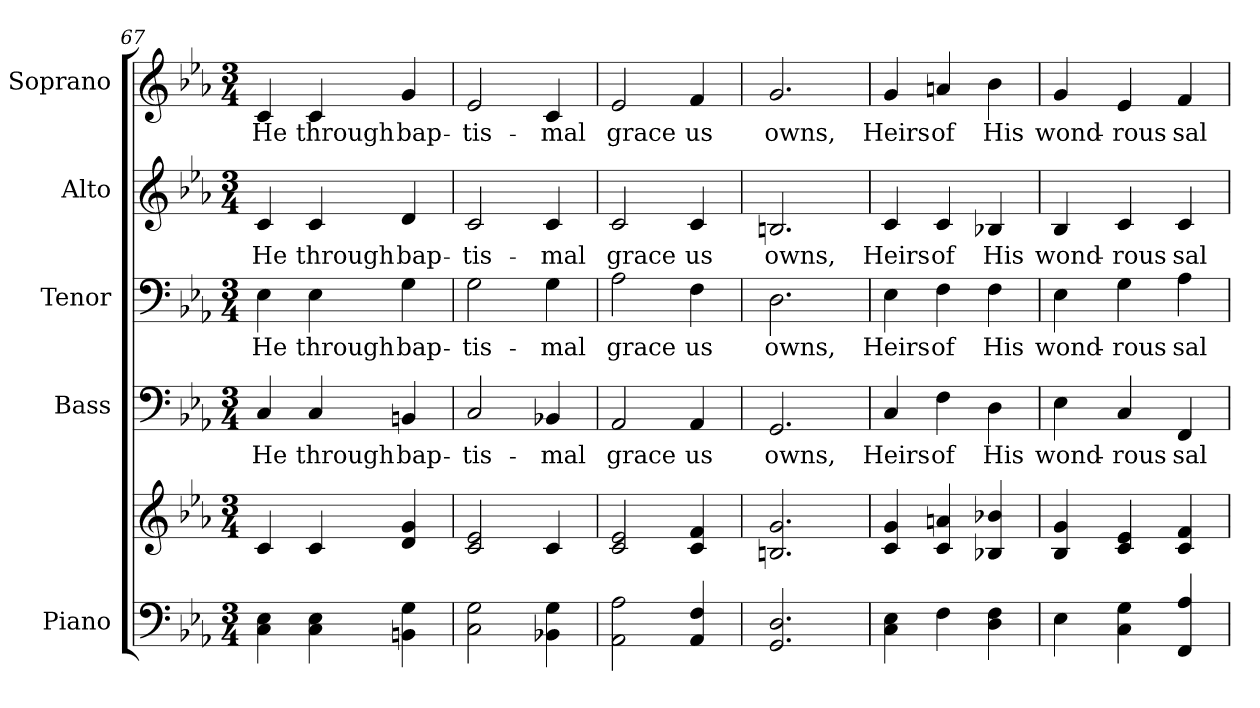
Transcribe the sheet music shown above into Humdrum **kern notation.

**kern	**kern	**kern	**text	**kern	**text	**kern	**text	**kern	**text
*part5	*part5	*part4	*part4	*part3	*part3	*part2	*part2	*part1	*part1
*staff6	*staff5	*staff4	*staff4	*staff3	*staff3	*staff2	*staff2	*staff1	*staff1
*I"Piano	*	*I"Bass	*	*I"Tenor	*	*I"Alto	*	*I"Soprano	*
*I'Pno.	*	*I'B.	*	*I'T.	*	*I'A.	*	*I'S.	*
*clefF4	*clefG2	*clefF4	*	*clefF4	*	*clefG2	*	*clefG2	*
*k[b-e-a-]	*k[b-e-a-]	*k[b-e-a-]	*	*k[b-e-a-]	*	*k[b-e-a-]	*	*k[b-e-a-]	*
*E-:	*E-:	*E-:	*	*E-:	*	*E-:	*	*E-:	*
*M3/4	*M3/4	*M3/4	*	*M3/4	*	*M3/4	*	*M3/4	*
=67	=67	=67	=67	=67	=67	=67	=67	=67	=67
!	!	!	!LO:LY:b:color=#000000	!	!	!	!	!	!
!	!	!	!	!	!LO:LY:b:color=#000000	!	!	!	!
!	!	!	!	!	!	!	!LO:LY:b:color=#000000	!	!
!	!	!	!	!	!	!	!	!	!LO:LY:b:color=#000000
4Ci\ 4E-i	4ci/	4Ci/	He	4E-i\	He	4ci/	He	4ci/	He
!	!	!	!LO:LY:b:color=#000000	!	!	!	!	!	!
!	!	!	!	!	!LO:LY:b:color=#000000	!	!	!	!
!	!	!	!	!	!	!	!LO:LY:b:color=#000000	!	!
!	!	!	!	!	!	!	!	!	!LO:LY:b:color=#000000
4Ci\ 4E-i	4ci/	4Ci/	through	4E-i\	through	4ci/	through	4ci/	through
!	!	!	!LO:LY:b:color=#000000	!	!	!	!	!	!
!	!	!	!	!	!LO:LY:b:color=#000000	!	!	!	!
!	!	!	!	!	!	!	!LO:LY:b:color=#000000	!	!
!	!	!	!	!	!	!	!	!	!LO:LY:b:color=#000000
4BBni\ 4Gi	4di/ 4gi	4BBni/	bap-	4Gi\	bap-	4di/	bap-	4gi/	bap-
!!LO:PB:g=z
=68	=68	=68	=68	=68	=68	=68	=68	=68	=68
!	!	!	!LO:LY:b:color=#000000	!	!	!	!	!	!
!	!	!	!	!	!LO:LY:b:color=#000000	!	!	!	!
!	!	!	!	!	!	!	!LO:LY:b:color=#000000	!	!
!	!	!	!	!	!	!	!	!	!LO:LY:b:color=#000000
2Ci\ 2Gi	2ci/ 2e-i	2Ci/	-tis-	2Gi\	-tis-	2ci/	-tis-	2e-i/	-tis-
!	!	!	!LO:LY:b:color=#000000	!	!	!	!	!	!
!	!	!	!	!	!LO:LY:b:color=#000000	!	!	!	!
!	!	!	!	!	!	!	!LO:LY:b:color=#000000	!	!
!	!	!	!	!	!	!	!	!	!LO:LY:b:color=#000000
4BB-Xi\ 4Gi	4ci/	4BB-Xi/	-mal	4Gi\	-mal	4ci/	-mal	4ci/	-mal
=69	=69	=69	=69	=69	=69	=69	=69	=69	=69
!	!	!	!LO:LY:b:color=#000000	!	!	!	!	!	!
!	!	!	!	!	!LO:LY:b:color=#000000	!	!	!	!
!	!	!	!	!	!	!	!LO:LY:b:color=#000000	!	!
!	!	!	!	!	!	!	!	!	!LO:LY:b:color=#000000
2AA-i\ 2A-i	2ci/ 2e-i	2AA-i/	grace	2A-i\	grace	2ci/	grace	2e-i/	grace
!	!	!	!LO:LY:b:color=#000000	!	!	!	!	!	!
!	!	!	!	!	!LO:LY:b:color=#000000	!	!	!	!
!	!	!	!	!	!	!	!LO:LY:b:color=#000000	!	!
!	!	!	!	!	!	!	!	!	!LO:LY:b:color=#000000
4AA-i/ 4Fi	4ci/ 4fi	4AA-i/	us	4Fi\	us	4ci/	us	4fi/	us
=70	=70	=70	=70	=70	=70	=70	=70	=70	=70
!	!	!	!LO:LY:b:color=#000000	!	!	!	!	!	!
!	!	!	!	!	!LO:LY:b:color=#000000	!	!	!	!
!	!	!	!	!	!	!	!LO:LY:b:color=#000000	!	!
!	!	!	!	!	!	!	!	!	!LO:LY:b:color=#000000
2.GGi/ 2.Di	2.Bni/ 2.gi	2.GGi/	owns,	2.Di\	owns,	2.Bni/	owns,	2.gi/	owns,
!!LO:PB:g=z
=71	=71	=71	=71	=71	=71	=71	=71	=71	=71
!	!	!	!LO:LY:b:color=#000000	!	!	!	!	!	!
!	!	!	!	!	!LO:LY:b:color=#000000	!	!	!	!
!	!	!	!	!	!	!	!LO:LY:b:color=#000000	!	!
!	!	!	!	!	!	!	!	!	!LO:LY:b:color=#000000
4Ci\ 4E-i	4ci/ 4gi	4Ci/	Heirs	4E-i\	Heirs	4ci/	Heirs	4gi/	Heirs
!	!	!	!LO:LY:b:color=#000000	!	!	!	!	!	!
!	!	!	!	!	!LO:LY:b:color=#000000	!	!	!	!
!	!	!	!	!	!	!	!LO:LY:b:color=#000000	!	!
!	!	!	!	!	!	!	!	!	!LO:LY:b:color=#000000
4Fi\	4ci/ 4ani	4Fi\	of	4Fi\	of	4ci/	of	4ani/	of
!	!	!	!LO:LY:b:color=#000000	!	!	!	!	!	!
!	!	!	!	!	!LO:LY:b:color=#000000	!	!	!	!
!	!	!	!	!	!	!	!LO:LY:b:color=#000000	!	!
!	!	!	!	!	!	!	!	!	!LO:LY:b:color=#000000
4Di\ 4Fi	4B-Xi/ 4b-Xi	4Di\	His	4Fi\	His	4B-Xi/	His	4b-i\	His
=72	=72	=72	=72	=72	=72	=72	=72	=72	=72
!	!	!	!LO:LY:b:color=#000000	!	!	!	!	!	!
!	!	!	!	!	!LO:LY:b:color=#000000	!	!	!	!
!	!	!	!	!	!	!	!LO:LY:b:color=#000000	!	!
!	!	!	!	!	!	!	!	!	!LO:LY:b:color=#000000
4E-i\	4B-i/ 4gi	4E-i\	wond-	4E-i\	wond-	4B-i/	wond-	4gi/	wond-
!	!	!	!LO:LY:b:color=#000000	!	!	!	!	!	!
!	!	!	!	!	!LO:LY:b:color=#000000	!	!	!	!
!	!	!	!	!	!	!	!LO:LY:b:color=#000000	!	!
!	!	!	!	!	!	!	!	!	!LO:LY:b:color=#000000
4Ci\ 4Gi	4ci/ 4e-i	4Ci/	-rous	4Gi\	-rous	4ci/	-rous	4e-i/	-rous
!	!	!	!LO:LY:b:color=#000000	!	!	!	!	!	!
!	!	!	!	!	!LO:LY:b:color=#000000	!	!	!	!
!	!	!	!	!	!	!	!LO:LY:b:color=#000000	!	!
!	!	!	!	!	!	!	!	!	!LO:LY:b:color=#000000
4FFi/ 4A-i	4ci/ 4fi	4FFi/	sal	4A-i\	sal	4ci/	sal	4fi/	sal
=	=	=	=	=	=	=	=	=	=
*-	*-	*-	*-	*-	*-	*-	*-	*-	*-
